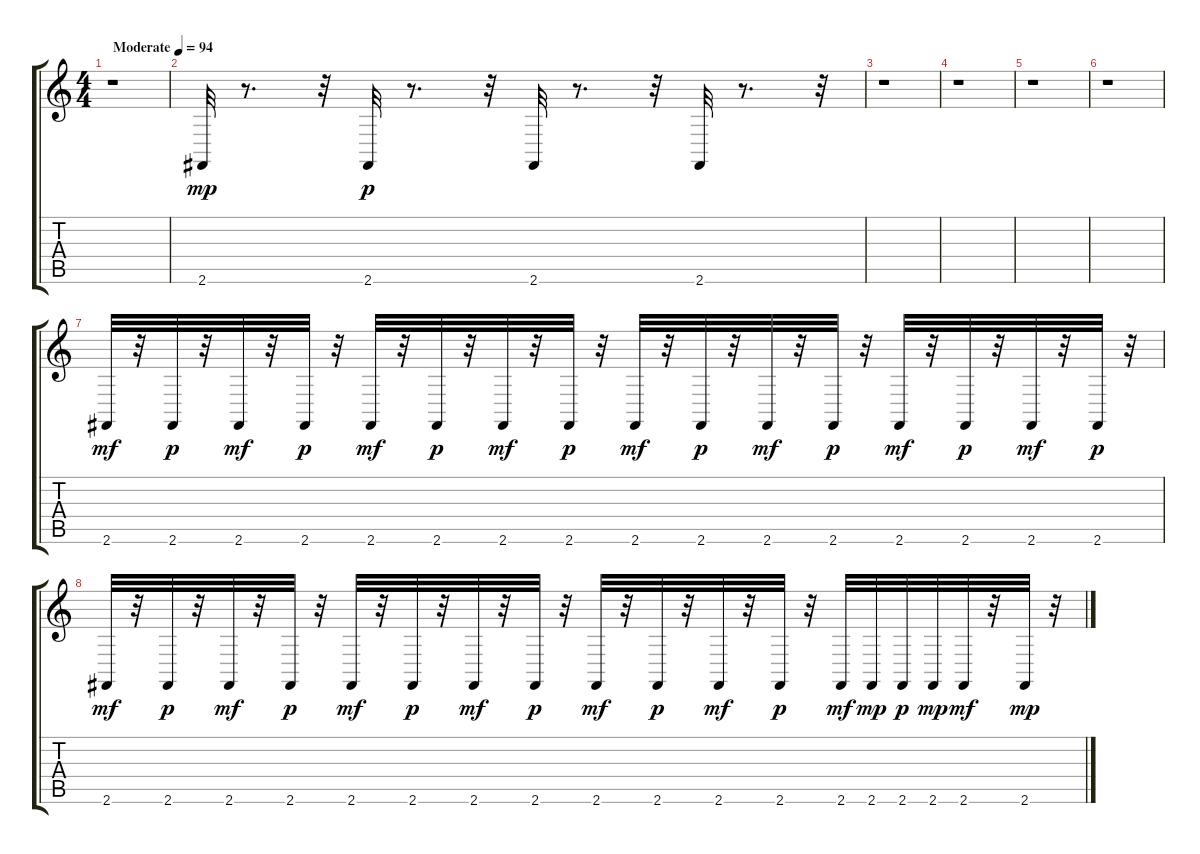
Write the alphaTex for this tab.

\track "" {instrument acousticgrandpiano}
\staff {score tabs}
\tuning (E4 B3 G3 D3 A2 E2) {hide}
\ts (4 4)
\tempo (94 "Moderate")
\clef g2
\ks c
r.1{dy mp instrument acousticgrandpiano} |
2.6.32 r.8{d} r.32 2.6.32{dy p} r.8{d} r.32 2.6.32 r.8{d} r.32 2.6.32 r.8{d} r.32 |
r.1 |
r.1 |
r.1 |
r.1 |
2.6.32{dy mf} r.32 2.6.32{dy p} r.32 2.6.32{dy mf} r.32 2.6.32{dy p} r.32 2.6.32{dy mf} r.32 2.6.32{dy p} r.32 2.6.32{dy mf} r.32 2.6.32{dy p} r.32 2.6.32{dy mf} r.32 2.6.32{dy p} r.32 2.6.32{dy mf} r.32 2.6.32{dy p} r.32 2.6.32{dy mf} r.32 2.6.32{dy p} r.32 2.6.32{dy mf} r.32 2.6.32{dy p} r.32 |
2.6.32{dy mf} r.32 2.6.32{dy p} r.32 2.6.32{dy mf} r.32 2.6.32{dy p} r.32 2.6.32{dy mf} r.32 2.6.32{dy p} r.32 2.6.32{dy mf} r.32 2.6.32{dy p} r.32 2.6.32{dy mf} r.32 2.6.32{dy p} r.32 2.6.32{dy mf} r.32 2.6.32{dy p} r.32 2.6.32{dy mf} 2.6.32{dy mp} 2.6.32{dy p} 2.6.32{dy mp} 2.6.32{dy mf} r.32 2.6.32{dy mp} r.32
